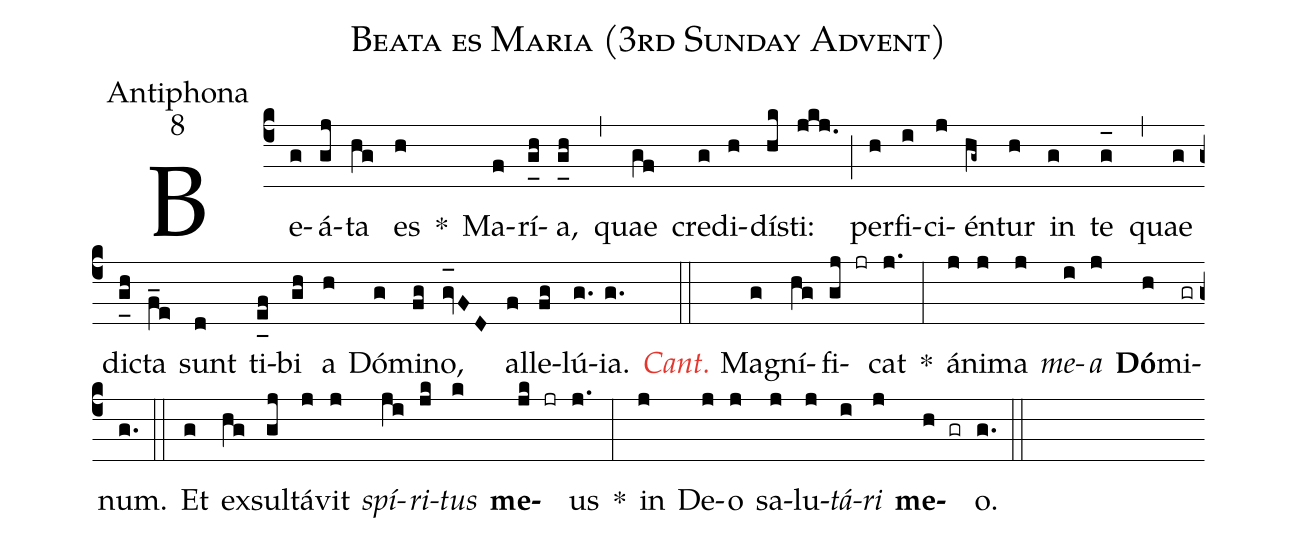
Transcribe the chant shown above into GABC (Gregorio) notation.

name:Beata es Maria (3rd Sunday Advent);
office-part:Antiphona;
mode:8;
%%
(c4) Be(g)á(gj)ta(hg) es(h) <sp>*</sp>() Ma(f)rí(g_[uh:l]h)a,(g_[uh:l]h) (,) quae(gf) cre(g)di(h)dí(hk)sti:(jkj.) (;) per(h)fi(i)ci(j)én(hg~)tur(h) in(g) te(g_[oh:h]) (,) quae(g) di(g_[uh:l]h)cta(f_e) sunt(d) ti(e_[uh:l]f)bi(gh) a(h) Dó(g)mi(fg)no,(gv_[oh:h]FD) al(f)le(fg)lú(g.){ia}.(g.) (::)

<c><i>Cant.</i></c> M{a}(g)gní(hg)fi(gj jr)cat(j.) <sp>*</sp>(:) á(j)ni(j)ma(j) <i>me</i>(i)<i>a</i>(j) <b>Dó</b>(h)mi(gr)num.(g.) (::) Et(g) ex(hg)sul(gj)tá(j)vit(j) <i>spí</i>(ji)<i>ri</i>(jk)<i>tus</i>(k) <b>me</b>(jk jr)us(j.) <sp>*</sp>(:) in(j) De(j)o(j) sa(j)lu(j)<i>tá</i>(i)<i>ri</i>(j) <b>me</b>(h gr)o.(g.) (::)
